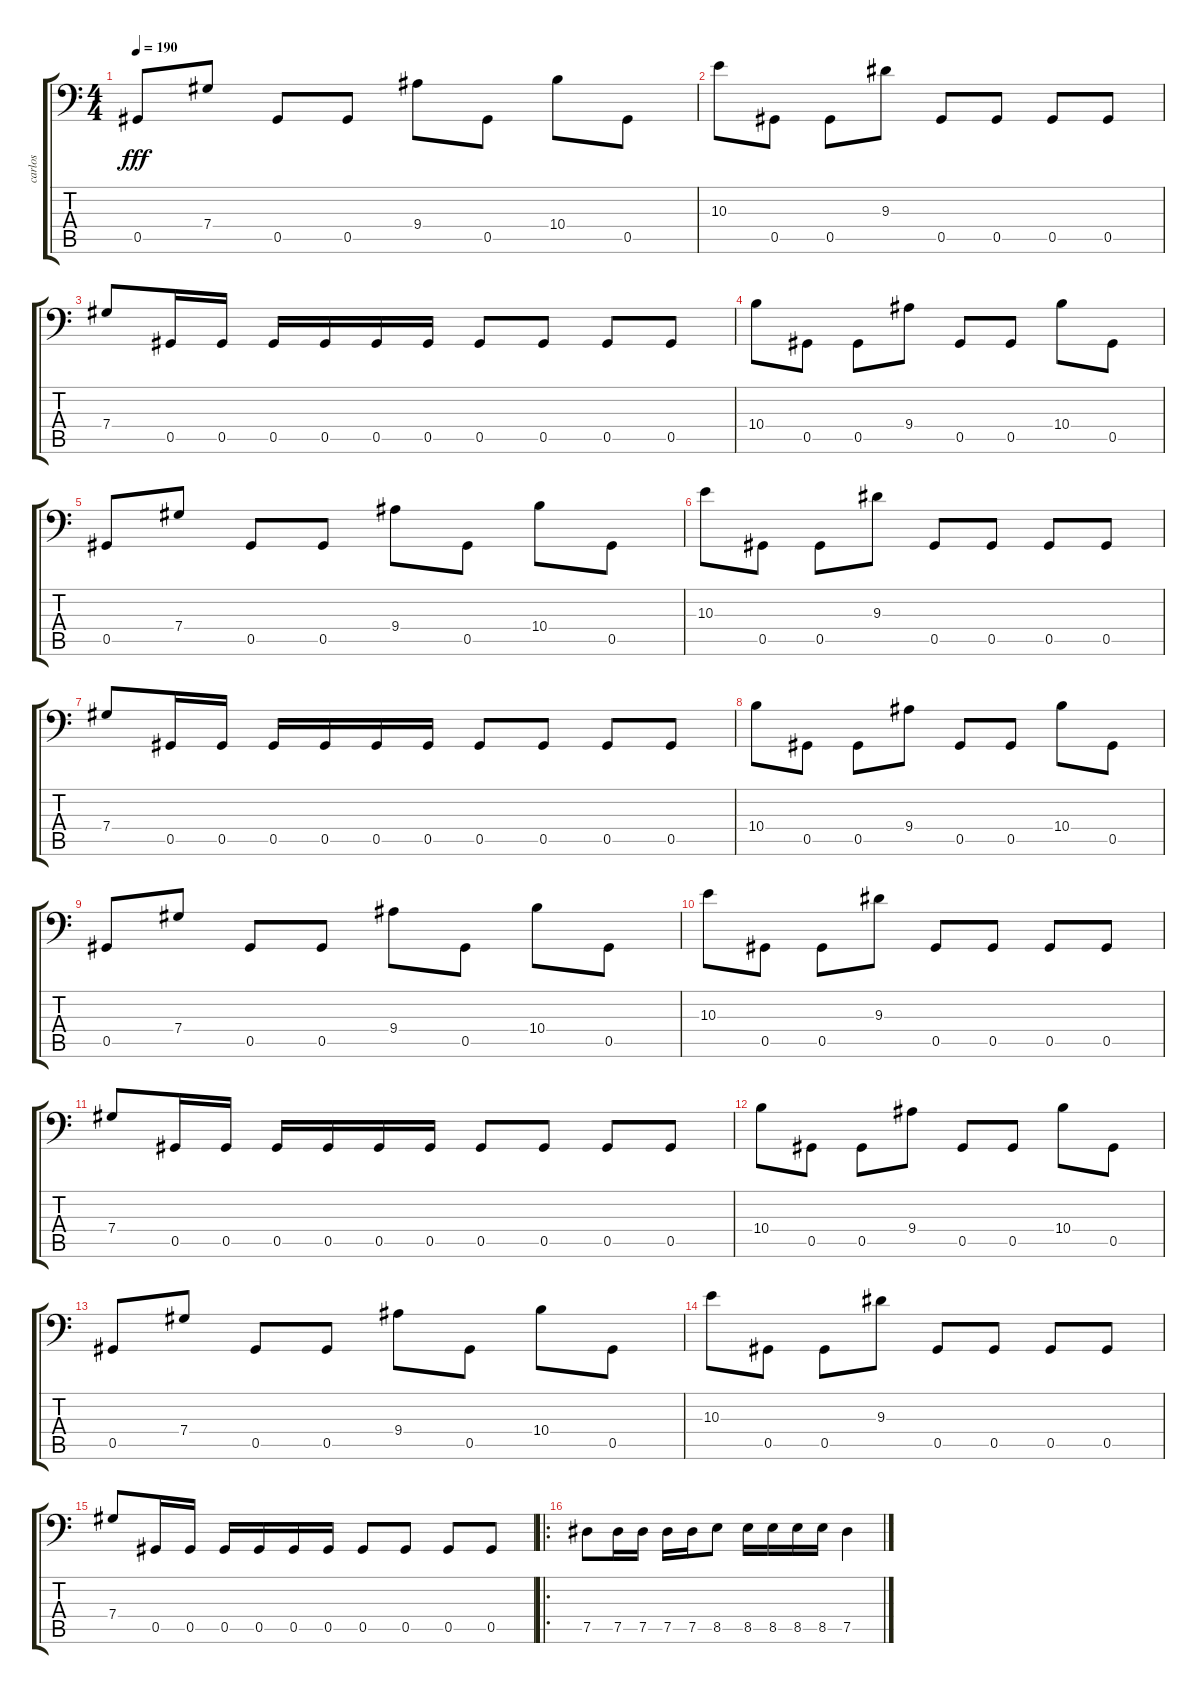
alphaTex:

\track ("carlos" "carlos") {instrument electricbassfinger}
\staff {score tabs}
\tuning (Eb3 Bb2 Gb2 Db2 Ab1 Eb1) {hide}
\ts (4 4)
\tempo 190
\clef f4
\ks c
0.5.8{dy fff} 7.4.8 0.5.8 0.5.8 9.4.8 0.5.8 10.4.8 0.5.8 |
10.3.8 0.5.8 0.5.8 9.3.8 0.5.8 0.5.8 0.5.8 0.5.8 |
7.4.8 0.5.16 0.5.16 0.5.16 0.5.16 0.5.16 0.5.16 0.5.8 0.5.8 0.5.8 0.5.8 |
10.4.8 0.5.8 0.5.8 9.4.8 0.5.8 0.5.8 10.4.8 0.5.8 |
0.5.8 7.4.8 0.5.8 0.5.8 9.4.8 0.5.8 10.4.8 0.5.8 |
10.3.8 0.5.8 0.5.8 9.3.8 0.5.8 0.5.8 0.5.8 0.5.8 |
7.4.8 0.5.16 0.5.16 0.5.16 0.5.16 0.5.16 0.5.16 0.5.8 0.5.8 0.5.8 0.5.8 |
10.4.8 0.5.8 0.5.8 9.4.8 0.5.8 0.5.8 10.4.8 0.5.8 |
0.5.8 7.4.8 0.5.8 0.5.8 9.4.8 0.5.8 10.4.8 0.5.8 |
10.3.8 0.5.8 0.5.8 9.3.8 0.5.8 0.5.8 0.5.8 0.5.8 |
7.4.8 0.5.16 0.5.16 0.5.16 0.5.16 0.5.16 0.5.16 0.5.8 0.5.8 0.5.8 0.5.8 |
10.4.8 0.5.8 0.5.8 9.4.8 0.5.8 0.5.8 10.4.8 0.5.8 |
0.5.8 7.4.8 0.5.8 0.5.8 9.4.8 0.5.8 10.4.8 0.5.8 |
10.3.8 0.5.8 0.5.8 9.3.8 0.5.8 0.5.8 0.5.8 0.5.8 |
7.4.8 0.5.16 0.5.16 0.5.16 0.5.16 0.5.16 0.5.16 0.5.8 0.5.8 0.5.8 0.5.8 |
\ro
7.5.8 7.5.16 7.5.16 7.5.16 7.5.16 8.5.8 8.5.16 8.5.16 8.5.16 8.5.16 7.5.4
